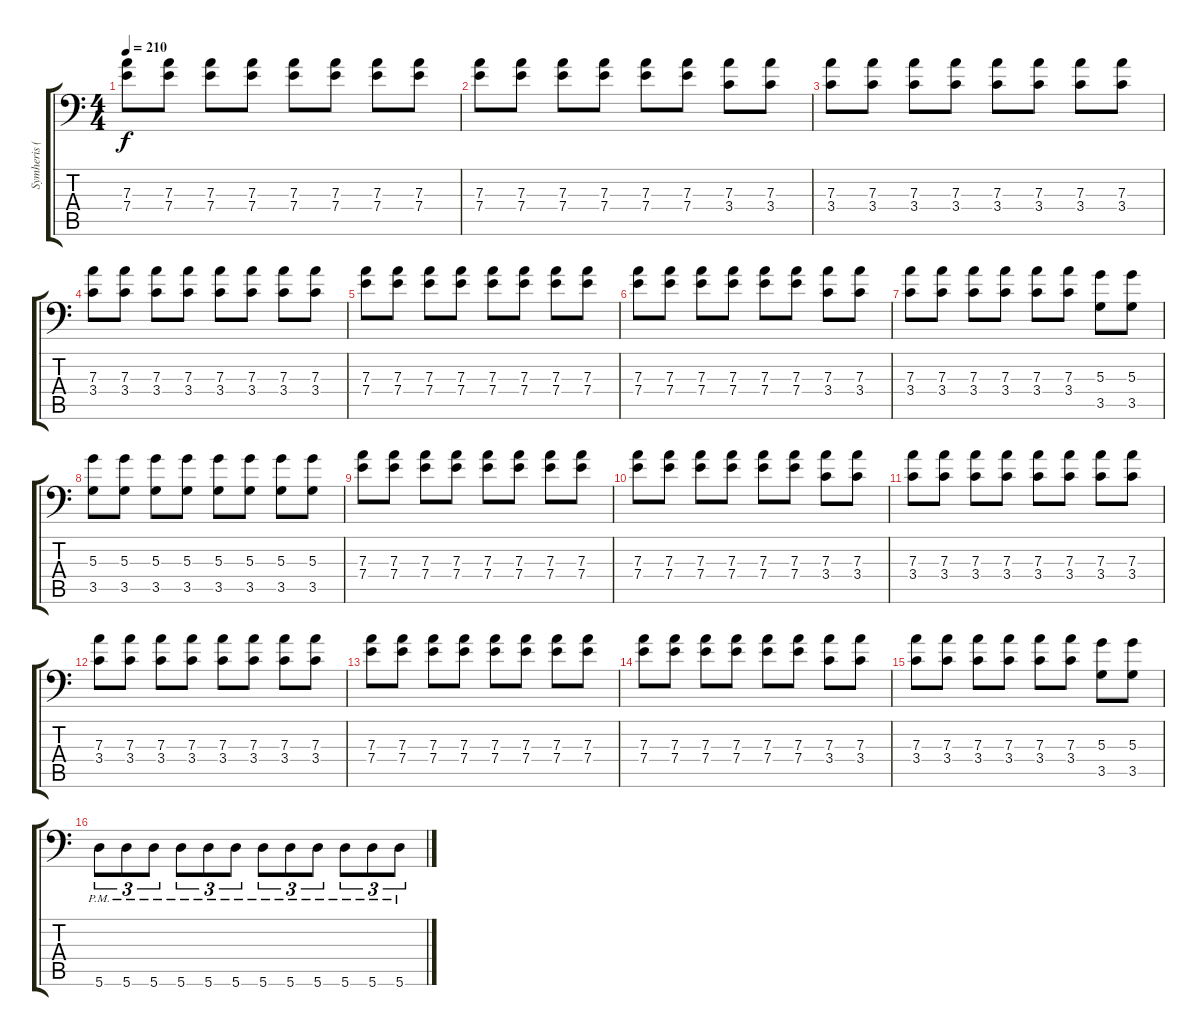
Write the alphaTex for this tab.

\track ("Symheris (Lead)" "Symheris (") {instrument distortionguitar}
\staff {score tabs}
\tuning (B3 Gb3 D3 A2 E2 A1) {hide}
\ts (4 4)
\tempo 210
\clef f4
\ks c
(7.3 7.4).8{dy f} (7.3 7.4).8 (7.3 7.4).8 (7.3 7.4).8 (7.3 7.4).8 (7.3 7.4).8 (7.3 7.4).8 (7.3 7.4).8 |
(7.3 7.4).8 (7.3 7.4).8 (7.3 7.4).8 (7.3 7.4).8 (7.3 7.4).8 (7.3 7.4).8 (7.3 3.4).8 (7.3 3.4).8 |
(7.3 3.4).8 (7.3 3.4).8 (7.3 3.4).8 (7.3 3.4).8 (7.3 3.4).8 (7.3 3.4).8 (7.3 3.4).8 (7.3 3.4).8 |
(7.3 3.4).8 (7.3 3.4).8 (7.3 3.4).8 (7.3 3.4).8 (7.3 3.4).8 (7.3 3.4).8 (7.3 3.4).8 (7.3 3.4).8 |
(7.3 7.4).8 (7.3 7.4).8 (7.3 7.4).8 (7.3 7.4).8 (7.3 7.4).8 (7.3 7.4).8 (7.3 7.4).8 (7.3 7.4).8 |
(7.3 7.4).8 (7.3 7.4).8 (7.3 7.4).8 (7.3 7.4).8 (7.3 7.4).8 (7.3 7.4).8 (7.3 3.4).8 (7.3 3.4).8 |
(7.3 3.4).8 (7.3 3.4).8 (7.3 3.4).8 (7.3 3.4).8 (7.3 3.4).8 (7.3 3.4).8 (5.3 3.5).8 (5.3 3.5).8 |
(5.3 3.5).8 (5.3 3.5).8 (5.3 3.5).8 (5.3 3.5).8 (5.3 3.5).8 (5.3 3.5).8 (5.3 3.5).8 (5.3 3.5).8 |
(7.3 7.4).8 (7.3 7.4).8 (7.3 7.4).8 (7.3 7.4).8 (7.3 7.4).8 (7.3 7.4).8 (7.3 7.4).8 (7.3 7.4).8 |
(7.3 7.4).8 (7.3 7.4).8 (7.3 7.4).8 (7.3 7.4).8 (7.3 7.4).8 (7.3 7.4).8 (7.3 3.4).8 (7.3 3.4).8 |
(7.3 3.4).8 (7.3 3.4).8 (7.3 3.4).8 (7.3 3.4).8 (7.3 3.4).8 (7.3 3.4).8 (7.3 3.4).8 (7.3 3.4).8 |
(7.3 3.4).8 (7.3 3.4).8 (7.3 3.4).8 (7.3 3.4).8 (7.3 3.4).8 (7.3 3.4).8 (7.3 3.4).8 (7.3 3.4).8 |
(7.3 7.4).8 (7.3 7.4).8 (7.3 7.4).8 (7.3 7.4).8 (7.3 7.4).8 (7.3 7.4).8 (7.3 7.4).8 (7.3 7.4).8 |
(7.3 7.4).8 (7.3 7.4).8 (7.3 7.4).8 (7.3 7.4).8 (7.3 7.4).8 (7.3 7.4).8 (7.3 3.4).8 (7.3 3.4).8 |
(7.3 3.4).8 (7.3 3.4).8 (7.3 3.4).8 (7.3 3.4).8 (7.3 3.4).8 (7.3 3.4).8 (5.3 3.5).8 (5.3 3.5).8 |
5.6{pm}.8{tu (3 2)} 5.6{pm}.8{tu (3 2)} 5.6{pm}.8{tu (3 2)} 5.6{pm}.8{tu (3 2)} 5.6{pm}.8{tu (3 2)} 5.6{pm}.8{tu (3 2)} 5.6{pm}.8{tu (3 2)} 5.6{pm}.8{tu (3 2)} 5.6{pm}.8{tu (3 2)} 5.6{pm}.8{tu (3 2)} 5.6{pm}.8{tu (3 2)} 5.6{pm}.8{tu (3 2)}
